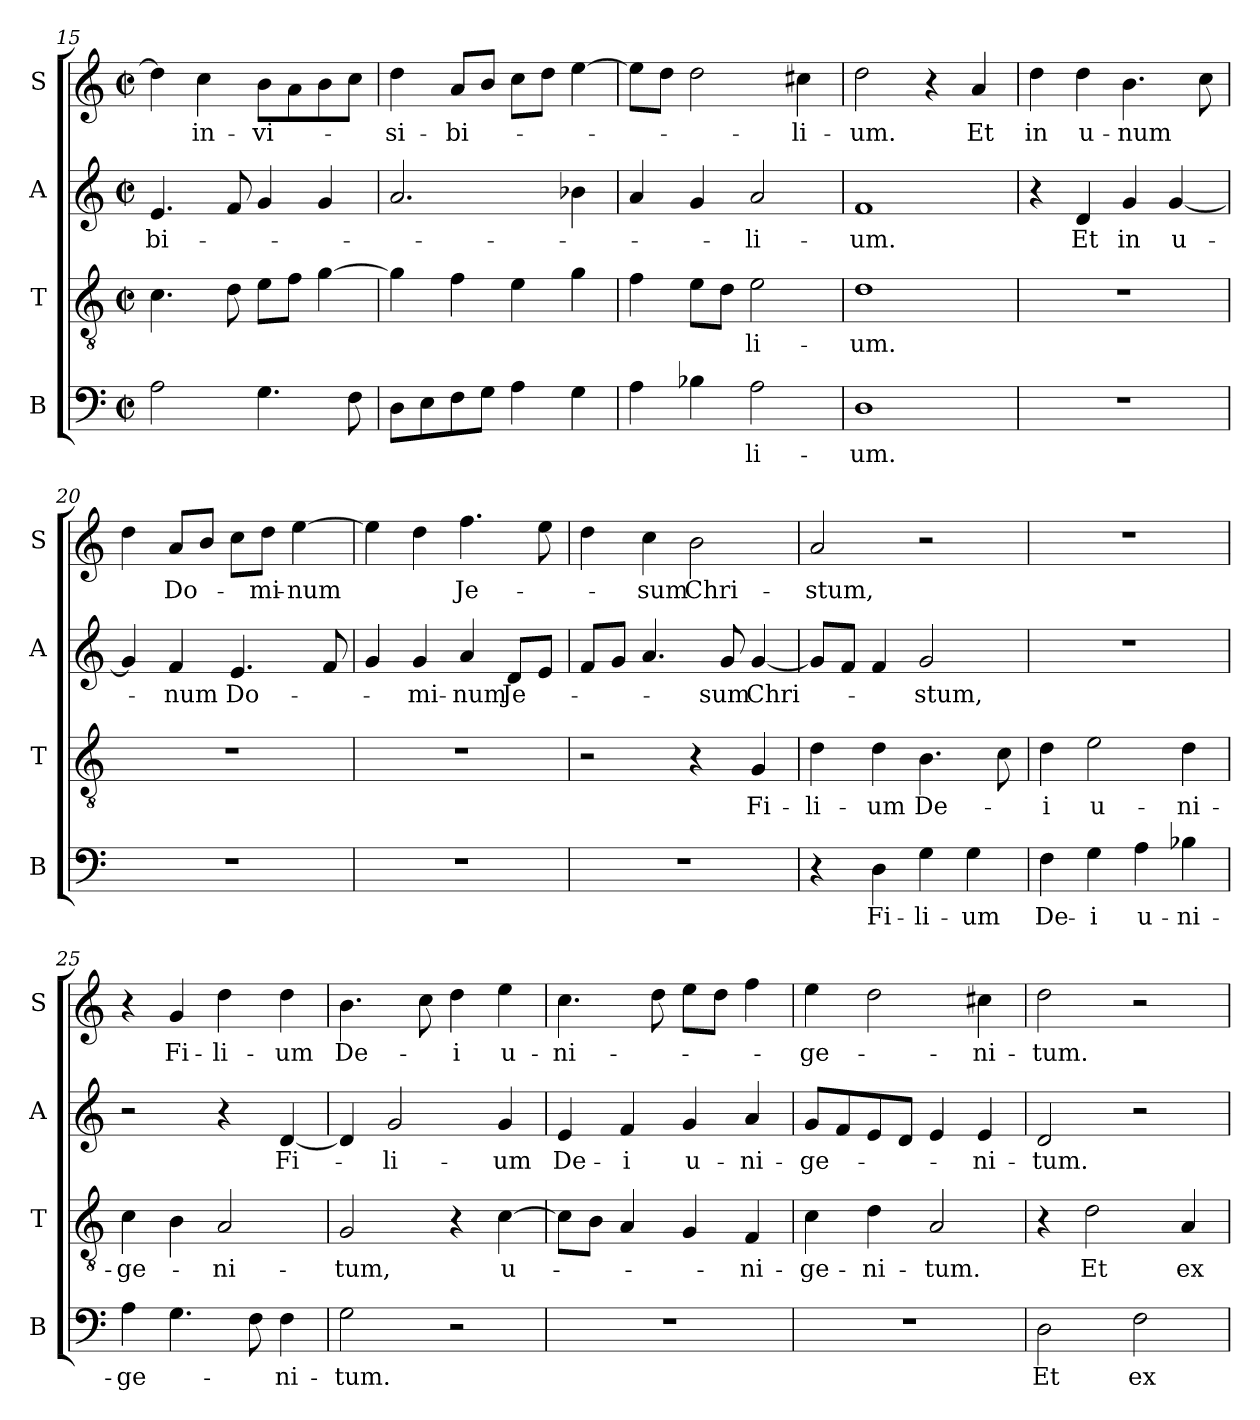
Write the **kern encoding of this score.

**kern	**text	**kern	**text	**kern	**text	**kern	**text
*part4	*part4	*part3	*part3	*part2	*part2	*part1	*part1
*staff4	*staff4	*staff3	*staff3	*staff2	*staff2	*staff1	*staff1
*I"B	*	*I"T	*	*I"A	*	*I"S	*
*I'B	*	*I'T	*	*I'A	*	*I'S	*
*clefF4	*	*clefGv2	*	*clefG2	*	*clefG2	*
*k[]	*	*k[]	*	*k[]	*	*k[]	*
*M2/2	*	*M2/2	*	*M2/2	*	*M2/2	*
*met(c|)	*	*met(c|)	*	*met(c|)	*	*met(c|)	*
=15	=15	=15	=15	=15	=15	=15	=15
!	!	!	!	!	!LO:LY:b	!	!
2A\	.	4.c\	.	4.e/	bi-	4dd\]	.
!	!	!	!	!	!	!	!LO:LY:b
.	.	.	.	.	.	4cc\	in-
.	.	8d\	.	8f/	.	.	.
!	!	!	!	!	!	!	!LO:LY:b
4.G\	.	8e\L	.	4g/	.	8b\L	-vi-
.	.	8f\J	.	.	.	8a\	.
.	.	[4g\	.	4g/	.	8b\	.
8F\	.	.	.	.	.	8cc\J	.
=16	=16	=16	=16	=16	=16	=16	=16
!	!	!	!	!	!	!	!LO:LY:b
8D\L	.	4g\]	.	2.a/	.	4dd\	si-
8E\	.	.	.	.	.	.	.
!	!	!	!	!	!	!	!LO:LY:b
8F\	.	4f\	.	.	.	8a/L	-bi-
8G\J	.	.	.	.	.	8b/J	.
4A\	.	4e\	.	.	.	8cc\L	.
.	.	.	.	.	.	8dd\J	.
4G\	.	4g\	.	4b-X\	.	[4ee\	.
=17	=17	=17	=17	=17	=17	=17	=17
4A\	.	4f\	.	4a/	.	8ee\L]	.
.	.	.	.	.	.	8dd\J	.
4B-X\	.	8e\L	.	4g/	.	2dd\	.
.	.	8d\J	.	.	.	.	.
!	!LO:LY:b	!	!LO:LY:b	!	!LO:LY:b	!	!
2A\	-li-	2e\	li-	2a/	-li-	.	.
!	!	!	!	!	!	!	!LO:LY:b
.	.	.	.	.	.	4cc#X\	-li-
=18	=18	=18	=18	=18	=18	=18	=18
!	!LO:LY:b	!	!LO:LY:b	!	!LO:LY:b	!	!LO:LY:b
1D	-um.	1d	-um.	1f	-um.	2dd\	-um.
.	.	.	.	.	.	4r	.
!	!	!	!	!	!	!	!LO:LY:b
.	.	.	.	.	.	4a/	Et
=19	=19	=19	=19	=19	=19	=19	=19
!	!	!	!	!	!	!	!LO:LY:b
1r	.	1r	.	4r	.	4dd\	in
!	!	!	!	!	!LO:LY:b	!	!LO:LY:b
.	.	.	.	4d/	Et	4dd\	u-
!	!	!	!	!	!LO:LY:b	!	!LO:LY:b
.	.	.	.	4g/	in	4.b\	-num
!	!	!	!	!	!LO:LY:b	!	!
.	.	.	.	[4g/	u-	.	.
.	.	.	.	.	.	8cc\	.
=20	=20	=20	=20	=20	=20	=20	=20
1r	.	1r	.	4g/]	.	4dd\	.
!	!	!	!	!	!LO:LY:b	!	!LO:LY:b
.	.	.	.	4f/	-num	8a/L	Do-
.	.	.	.	.	.	8b/J	.
!	!	!	!	!	!LO:LY:b	!	!
.	.	.	.	4.e/	Do-	8cc\L	.
!	!	!	!	!	!	!	!LO:LY:b
.	.	.	.	.	.	8dd\J	-mi-
!	!	!	!	!	!	!	!LO:LY:b
.	.	.	.	.	.	[4ee\	-num
.	.	.	.	8f/	.	.	.
=21	=21	=21	=21	=21	=21	=21	=21
1r	.	1r	.	4g/	.	4ee\]	.
!	!	!	!	!	!LO:LY:b	!	!
.	.	.	.	4g/	-mi-	4dd\	.
!	!	!	!	!	!LO:LY:b	!	!LO:LY:b
.	.	.	.	4a/	-num	4.ff\	Je-
!	!	!	!	!	!LO:LY:b	!	!
.	.	.	.	8d/L	Je-	.	.
.	.	.	.	8e/J	.	8ee\	.
=22	=22	=22	=22	=22	=22	=22	=22
1r	.	2r	.	8f/L	.	4dd\	.
.	.	.	.	8g/J	.	.	.
!	!	!	!	!	!	!	!LO:LY:b
.	.	.	.	4.a/	.	4cc\	-sum
!	!	!	!	!	!	!	!LO:LY:b
.	.	4r	.	.	.	2b\	Chri-
!	!	!	!	!	!LO:LY:b	!	!
.	.	.	.	8g/	-sum	.	.
!	!	!	!LO:LY:b	!	!LO:LY:b	!	!
.	.	4G/	Fi-	[4g/	Chri-	.	.
=23	=23	=23	=23	=23	=23	=23	=23
!	!	!	!LO:LY:b	!	!	!	!LO:LY:b
4r	.	4d\	-li-	8g/L]	.	2a/	-stum,
.	.	.	.	8f/J	.	.	.
!	!LO:LY:b	!	!LO:LY:b	!	!	!	!
4D\	Fi-	4d\	-um	4f/	.	.	.
!	!LO:LY:b	!	!LO:LY:b	!	!LO:LY:b	!	!
4G\	-li-	4.B\	De-	2g/	-stum,	2r	.
!	!LO:LY:b	!	!	!	!	!	!
4G\	-um	.	.	.	.	.	.
.	.	8c\	.	.	.	.	.
=24	=24	=24	=24	=24	=24	=24	=24
!	!LO:LY:b	!	!LO:LY:b	!	!	!	!
4F\	De-	4d\	-i	1r	.	1r	.
!	!LO:LY:b	!	!LO:LY:b	!	!	!	!
4G\	-i	2e\	u-	.	.	.	.
!	!LO:LY:b	!	!	!	!	!	!
4A\	u-	.	.	.	.	.	.
!	!LO:LY:b	!	!LO:LY:b	!	!	!	!
4B-X\	-ni-	4d\	-ni-	.	.	.	.
=25	=25	=25	=25	=25	=25	=25	=25
!	!LO:LY:b	!	!LO:LY:b	!	!	!	!
4A\	-ge-	4c\	-ge-	2r	.	4r	.
!	!	!	!	!	!	!	!LO:LY:b
4.G\	.	4B\	.	.	.	4g/	Fi-
!	!	!	!LO:LY:b	!	!	!	!LO:LY:b
.	.	2A/	-ni-	4r	.	4dd\	-li-
8F\	.	.	.	.	.	.	.
!	!LO:LY:b	!	!	!	!LO:LY:b	!	!LO:LY:b
4F\	-ni-	.	.	[4d/	Fi-	4dd\	-um
=26	=26	=26	=26	=26	=26	=26	=26
!	!LO:LY:b	!	!LO:LY:b	!	!	!	!LO:LY:b
2G\	-tum.	2G/	-tum,	4d/]	.	4.b\	De-
!	!	!	!	!	!LO:LY:b	!	!
.	.	.	.	2g/	-li-	.	.
.	.	.	.	.	.	8cc\	.
!	!	!	!	!	!	!	!LO:LY:b
2r	.	4r	.	.	.	4dd\	-i
!	!	!	!LO:LY:b	!	!LO:LY:b	!	!LO:LY:b
.	.	[4c\	u-	4g/	-um	4ee\	u-
=27	=27	=27	=27	=27	=27	=27	=27
!	!	!	!	!	!LO:LY:b	!	!LO:LY:b
1r	.	8c\L]	.	4e/	De-	4.cc\	-ni-
.	.	8B\J	.	.	.	.	.
!	!	!	!	!	!LO:LY:b	!	!
.	.	4A/	.	4f/	-i	.	.
.	.	.	.	.	.	8dd\	.
!	!	!	!	!	!LO:LY:b	!	!
.	.	4G/	.	4g/	u-	8ee\L	.
.	.	.	.	.	.	8dd\J	.
!	!	!	!LO:LY:b	!	!LO:LY:b	!	!
.	.	4F/	-ni-	4a/	-ni-	4ff\	.
=28	=28	=28	=28	=28	=28	=28	=28
!	!	!	!LO:LY:b	!	!LO:LY:b	!	!LO:LY:b
1r	.	4c\	-ge-	8g/L	-ge-	4ee\	-ge-
.	.	.	.	8f/	.	.	.
!	!	!	!LO:LY:b	!	!	!	!
.	.	4d\	-ni-	8e/	.	2dd\	.
.	.	.	.	8d/J	.	.	.
!	!	!	!LO:LY:b	!	!	!	!
.	.	2A/	-tum.	4e/	.	.	.
!	!	!	!	!	!LO:LY:b	!	!LO:LY:b
.	.	.	.	4e/	-ni-	4cc#X\	-ni-
=29	=29	=29	=29	=29	=29	=29	=29
!	!LO:LY:b	!	!	!	!LO:LY:b	!	!LO:LY:b
2D\	Et	4r	.	2d/	-tum.	2dd\	-tum.
!	!	!	!LO:LY:b	!	!	!	!
.	.	2d\	Et	.	.	.	.
!	!LO:LY:b	!	!	!	!	!	!
2F\	ex	.	.	2r	.	2r	.
!	!	!	!LO:LY:b	!	!	!	!
.	.	4A/	ex	.	.	.	.
=	=	=	=	=	=	=	=
*-	*-	*-	*-	*-	*-	*-	*-
